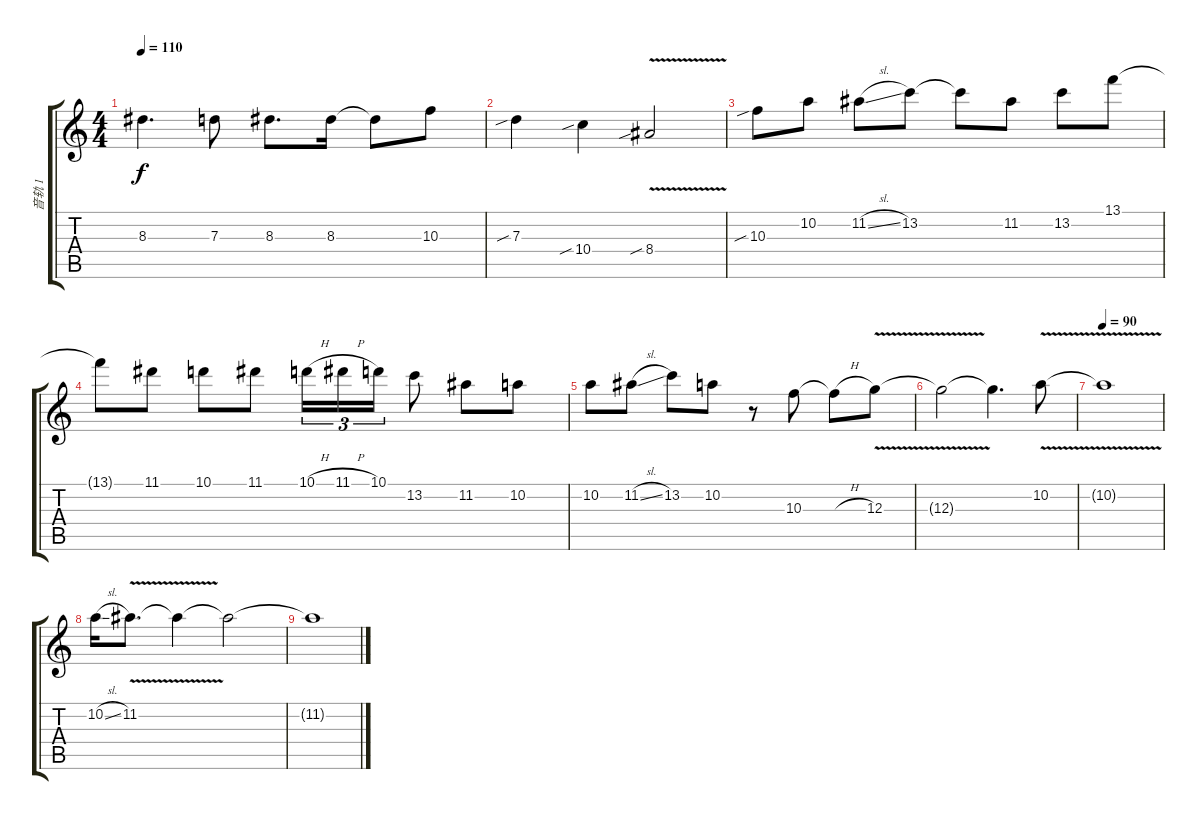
\track ("音轨 1" "音轨 1") {instrument distortionguitar}
\staff {score tabs}
\tuning (E4 B3 G3 D3 A2 E2) {hide}
\ts (4 4)
\tempo 110
\clef g2
\ks c
8.3.4{d dy f} 7.3.8 8.3.8{d} 8.3.16 8.3{t}.8 10.3.8 |
7.3{sib}.4 10.4{sib}.4 8.4{v sib}.2 |
10.3{sib}.8 10.2.8 11.2{sl}.8 13.2.8 13.2{t}.8 11.2.8 13.2.8 13.1.8 |
13.1{t}.8 11.1.8 10.1.8 11.1.8 10.1{h}.16{tu (3 2)} 11.1{h}.16{tu (3 2)} 10.1.16{tu (3 2)} 13.2.8 11.2.8 10.2.8 |
10.2.8 11.2{sl}.8 13.2.8 10.2.8 r.8 10.3.8 10.3{h t}.8 12.3{v}.8 |
12.3{t}.2 12.3{t}.4{d} 10.2{v}.8 |
\tempo 90
10.2{t}.1 |
10.2{sl}.16 11.2{v}.8{d} 11.2{t}.4 11.2{t}.2 |
11.2{t}.1
